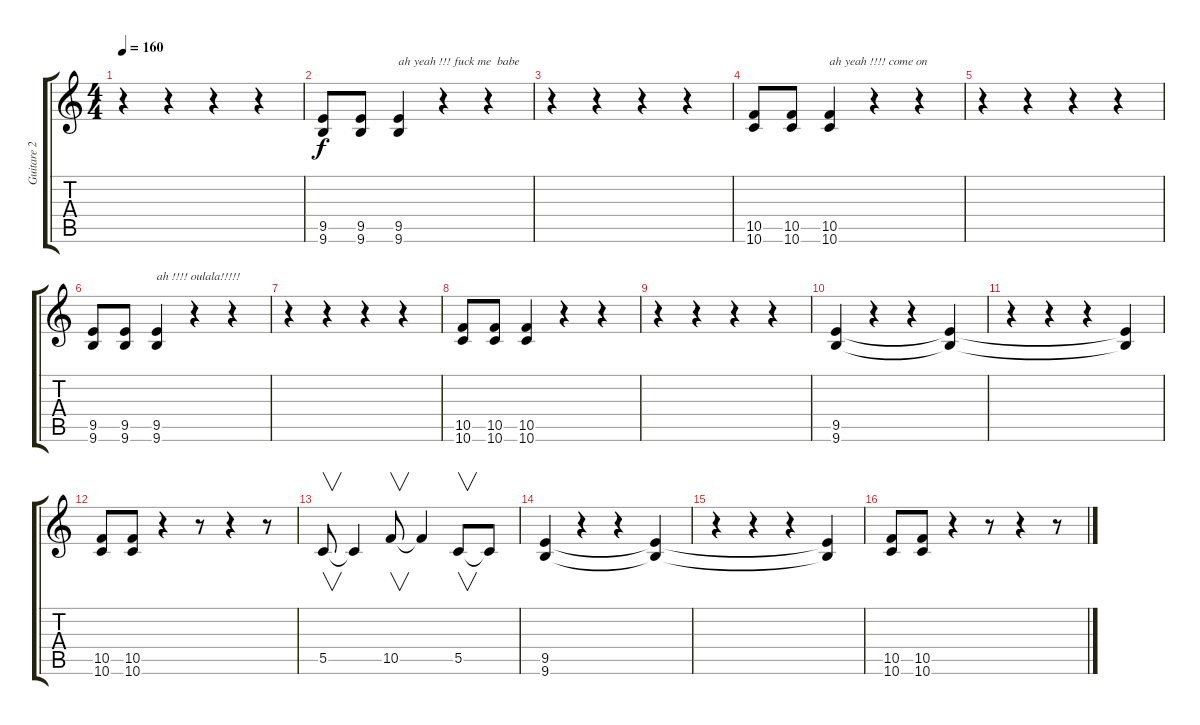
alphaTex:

\track ("Guitare 2" "Guitare 2") {instrument distortionguitar}
\staff {score tabs}
\tuning (D4 A3 F3 C3 G2 D2) {hide}
\ts (4 4)
\tempo 160
\clef g2
\ks c
r.4{dy f} r.4 r.4 r.4 |
(9.5 9.6).8 (9.5 9.6).8 (9.5 9.6).4{txt "ah yeah !!! fuck me  babe"} r.4 r.4 |
r.4 r.4 r.4 r.4 |
(10.5 10.6).8 (10.5 10.6).8 (10.5 10.6).4{txt "ah yeah !!!! come on"} r.4 r.4 |
r.4 r.4 r.4 r.4 |
(9.5 9.6).8 (9.5 9.6).8 (9.5 9.6).4{txt "ah !!!! oulala!!!!!"} r.4 r.4 |
r.4 r.4 r.4 r.4 |
(10.5 10.6).8 (10.5 10.6).8 (10.5 10.6).4 r.4 r.4 |
r.4 r.4 r.4 r.4 |
(9.5 9.6).4 r.4 r.4 (9.5{t} 9.6{t}).4 |
r.4 r.4 r.4 (9.5{t} 9.6{t}).4 |
(10.5 10.6).8 (10.5 10.6).8 r.4 r.8 r.4 r.8 |
5.5.8{v} 5.5{t}.4 10.5.8{v} 10.5{t}.4 5.5.8{v} 5.5{t}.8 |
(9.5 9.6).4 r.4 r.4 (9.5{t} 9.6{t}).4 |
r.4 r.4 r.4 (9.5{t} 9.6{t}).4 |
(10.5 10.6).8 (10.5 10.6).8 r.4 r.8 r.4 r.8
